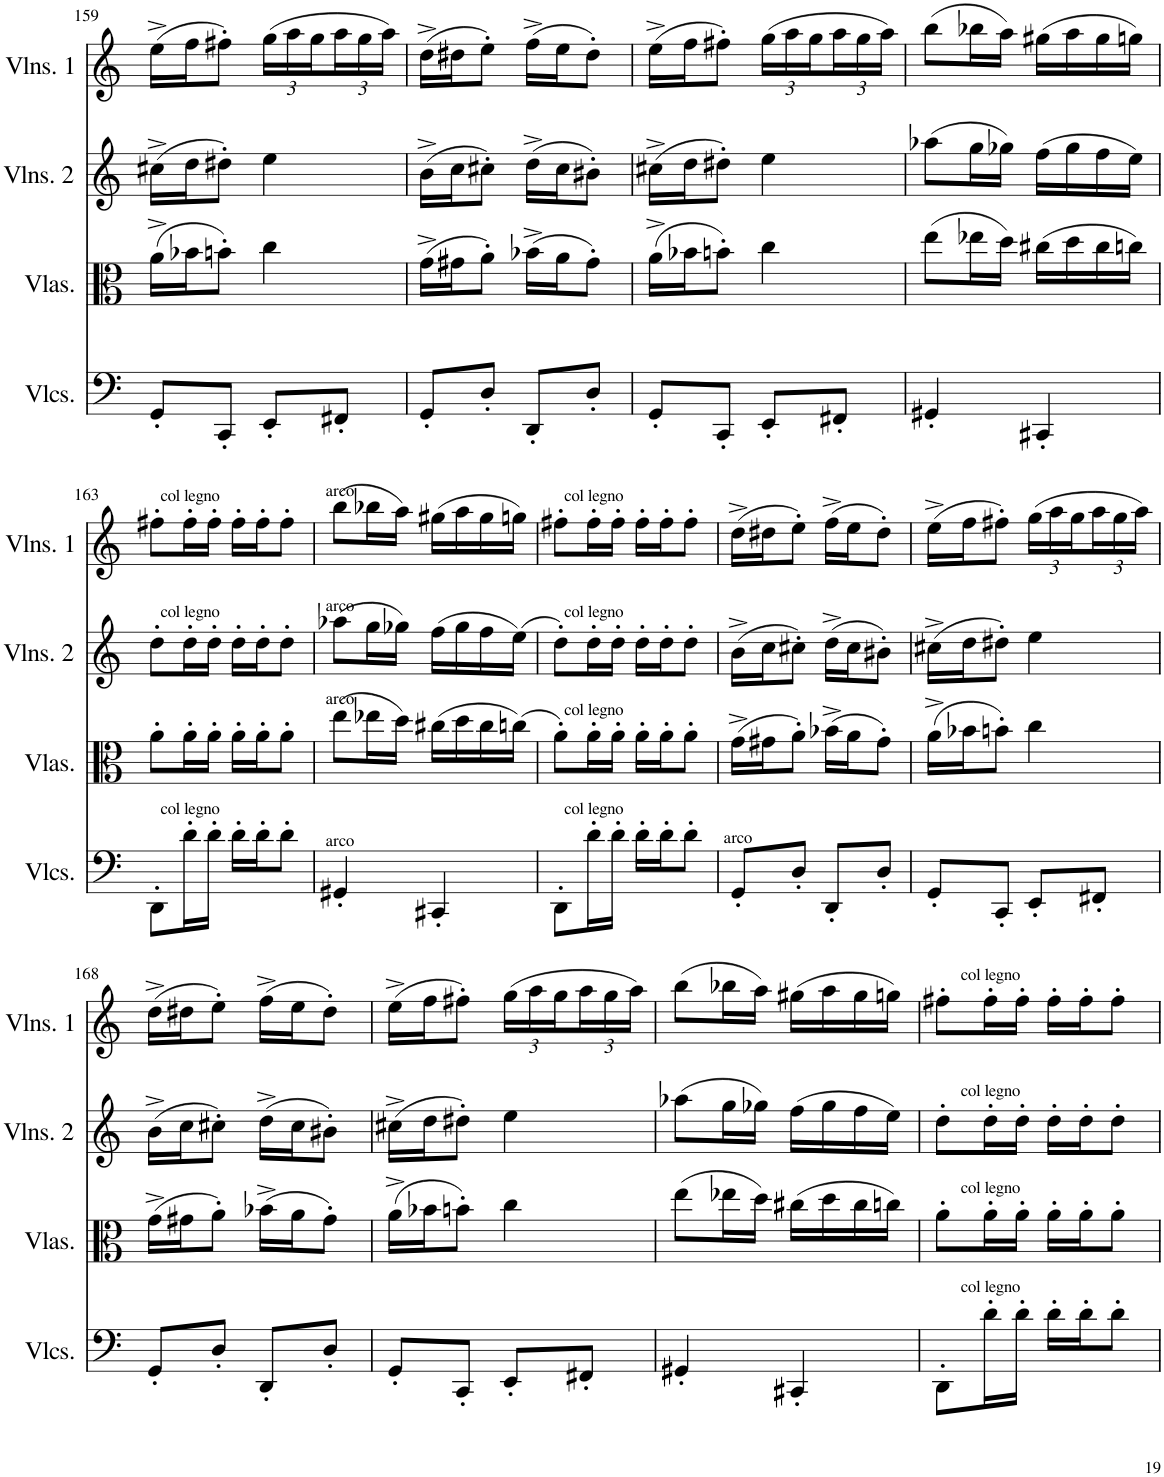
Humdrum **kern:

**kern	**kern	**kern	**kern
*part4	*part3	*part2	*part1
*staff4	*staff3	*staff2	*staff1
*I"Violoncellos	*I"Violas	*I"Violins 2	*I"Violins 1
*I'Vlcs.	*I'Vlas.	*I'Vlns. 2	*I'Vlns. 1
!!LO:PB:g=z
*clefF4	*clefC3	*clefG2	*clefG2
*k[]	*k[]	*k[]	*k[]
*M2/4	*M2/4	*M2/4	*M2/4
=159	=159	=159	=159
8GG'/L	(16a^\LL	(16cc#X^\LL	(16ee^\LL
.	16b-X\J	16dd\J	16ff\J
8CC'/J	8bn'\J)	8dd#X'\J)	8ff#X'\J)
*	*	*	*Xbrackettup
8EE'/L	4cc\	4ee\	(24gg\LL
.	.	.	24aa\
.	.	.	24gg\
8FF#X'/J	.	.	24aa\
.	.	.	24gg\
.	.	.	24aa\JJ)
=160	=160	=160	=160
8GG'/L	(16g^\LL	(16b^\LL	(16dd^\LL
.	16g#X\J	16cc\J	16dd#X\J
8D'/J	8a'\J)	8cc#X'\J)	8ee'\J)
8DD'/L	(16b-X^\LL	(16dd^\LL	(16ff^\LL
.	16a\J	16cc#\J	16ee\J
8D'/J	8g#'\J)	8b#X'\J)	8dd#'\J)
=161	=161	=161	=161
8GG'/L	(16a^\LL	(16cc#X^\LL	(16ee^\LL
.	16b-X\J	16dd\J	16ff\J
8CC'/J	8bn'\J)	8dd#X'\J)	8ff#X'\J)
8EE'/L	4cc\	4ee\	(24gg\LL
.	.	.	24aa\
.	.	.	24gg\
8FF#X'/J	.	.	24aa\
.	.	.	24gg\
.	.	.	24aa\JJ)
=162	=162	=162	=162
4GG#X'/	(8ee\L	(8aa-X\L	(8bb\L
.	16ee-X\L	16gg\L	16bb-X\L
.	16dd\JJ)	16gg-X\JJ)	16aa\JJ)
4CC#X'/	(16cc#X\LL	(16ff\LL	(16gg#X\LL
.	16dd\	16gg-\	16aa\
.	16cc#\	16ff\	16gg#\
.	16ccn\JJ)	16ee\JJ)	16ggn\JJ)
!!LO:LB:g=z
=163	=163	=163	=163
8DD'\L	8a'\L	8dd'\L	8ff#X'\L
16d'\L	16a'\L	16dd'\L	16ff#'\L
16d'\JJ	16a'\JJ	16dd'\JJ	16ff#'\JJ
16d'\LL	16a'\LL	16dd'\LL	16ff#'\LL
16d'\J	16a'\J	16dd'\J	16ff#'\J
8d'\J	8a'\J	8dd'\J	8ff#'\J
=164	=164	=164	=164
4GG#X'/	(8ee\L	(8aa-X\L	(8bb\L
.	16ee-X\L	16gg\L	16bb-X\L
.	16dd\JJ)	16gg-X\JJ)	16aa\JJ)
4CC#X'/	(16cc#X\LL	(16ff\LL	(16gg#X\LL
.	16dd\	16gg-\	16aa\
.	16cc#\	16ff\	16gg#\
.	(16ccn\JJ)	(16ee\JJ)	16ggn\JJ)
=165	=165	=165	=165
8DD'\L	8a'\L)	8dd'\L)	8ff#X'\L
16d'\L	16a'\L	16dd'\L	16ff#'\L
16d'\JJ	16a'\JJ	16dd'\JJ	16ff#'\JJ
16d'\LL	16a'\LL	16dd'\LL	16ff#'\LL
16d'\J	16a'\J	16dd'\J	16ff#'\J
8d'\J	8a'\J	8dd'\J	8ff#'\J
=166	=166	=166	=166
8GG'/L	(16g^\LL	(16b^\LL	(16dd^\LL
.	16g#X\J	16cc\J	16dd#X\J
8D'/J	8a'\J)	8cc#X'\J)	8ee'\J)
8DD'/L	(16b-X^\LL	(16dd^\LL	(16ff^\LL
.	16a\J	16cc#\J	16ee\J
8D'/J	8g#'\J)	8b#X'\J)	8dd#'\J)
=167	=167	=167	=167
8GG'/L	(16a^\LL	(16cc#X^\LL	(16ee^\LL
.	16b-X\J	16dd\J	16ff\J
8CC'/J	8bn'\J)	8dd#X'\J)	8ff#X'\J)
8EE'/L	4cc\	4ee\	(24gg\LL
.	.	.	24aa\
.	.	.	24gg\
8FF#X'/J	.	.	24aa\
.	.	.	24gg\
.	.	.	24aa\JJ)
!!LO:LB:g=z
=168	=168	=168	=168
8GG'/L	(16g^\LL	(16b^\LL	(16dd^\LL
.	16g#X\J	16cc\J	16dd#X\J
8D'/J	8a'\J)	8cc#X'\J)	8ee'\J)
8DD'/L	(16b-X^\LL	(16dd^\LL	(16ff^\LL
.	16a\J	16cc#\J	16ee\J
8D'/J	8g#'\J)	8b#X'\J)	8dd#'\J)
=169	=169	=169	=169
8GG'/L	(16a^\LL	(16cc#X^\LL	(16ee^\LL
.	16b-X\J	16dd\J	16ff\J
8CC'/J	8bn'\J)	8dd#X'\J)	8ff#X'\J)
8EE'/L	4cc\	4ee\	(24gg\LL
.	.	.	24aa\
.	.	.	24gg\
8FF#X'/J	.	.	24aa\
.	.	.	24gg\
.	.	.	24aa\JJ)
=170	=170	=170	=170
4GG#X'/	(8ee\L	(8aa-X\L	(8bb\L
.	16ee-X\L	16gg\L	16bb-X\L
.	16dd\JJ)	16gg-X\JJ)	16aa\JJ)
4CC#X'/	(16cc#X\LL	(16ff\LL	(16gg#X\LL
.	16dd\	16gg-\	16aa\
.	16cc#\	16ff\	16gg#\
.	16ccn\JJ)	16ee\JJ)	16ggn\JJ)
=171	=171	=171	=171
8DD'\L	8a'\L	8dd'\L	8ff#X'\L
16d'\L	16a'\L	16dd'\L	16ff#'\L
16d'\JJ	16a'\JJ	16dd'\JJ	16ff#'\JJ
16d'\LL	16a'\LL	16dd'\LL	16ff#'\LL
16d'\J	16a'\J	16dd'\J	16ff#'\J
8d'\J	8a'\J	8dd'\J	8ff#'\J
=	=	=	=
*-	*-	*-	*-
